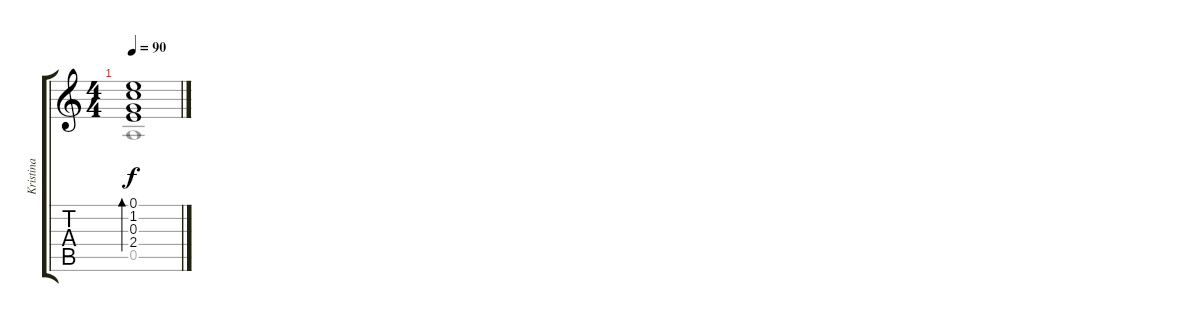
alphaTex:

\track ("Kristina" "Kristina") {instrument acousticguitarnylon}
\staff {score tabs}
\tuning (E4 B3 G3 D3 A2 E2) {hide}
\voice
\ts (4 4)
\tempo 90
\clef g2
\ks c
(0.1 1.2 0.3 2.4).1{bd 60 dy f}
\voice
\clef g2
\ottava regular
\simile none
\ks c
0.5.1{dy f}
